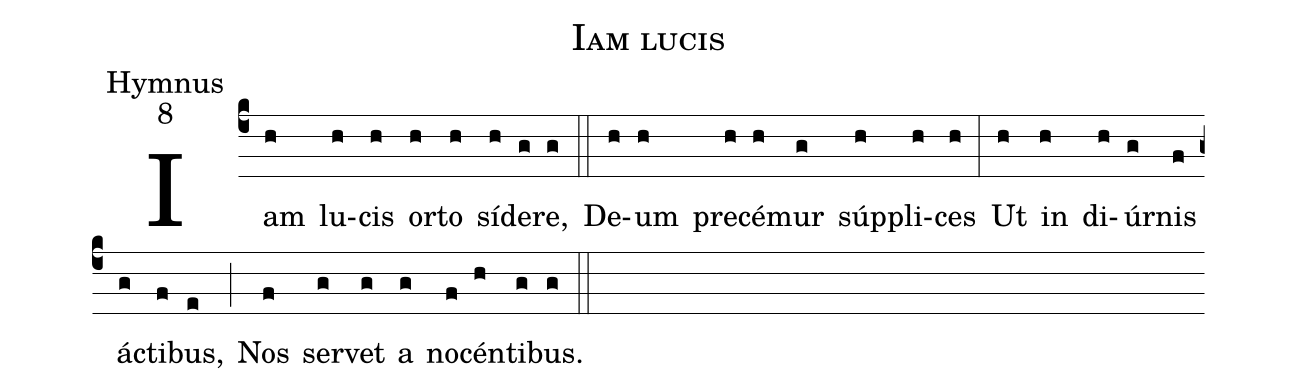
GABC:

name:Iam lucis;
office-part:Hymnus;
mode:8;
%%
(c4) Iam(h) lu(h)cis(h) or(h)to(h) sí(h)de(g)re,(g) (::)
De(h)um(h) pre(h)cé(h)mur(g) súp(h)pli(h)ces(h) (:)
Ut(h) in(h) di(h)úr(g)nis(f) á(g)cti(f)bus,(e) (;) Nos(f) ser(g)vet(g) a(g) no(f)cén(h)ti(g)bus.(g) (::)
